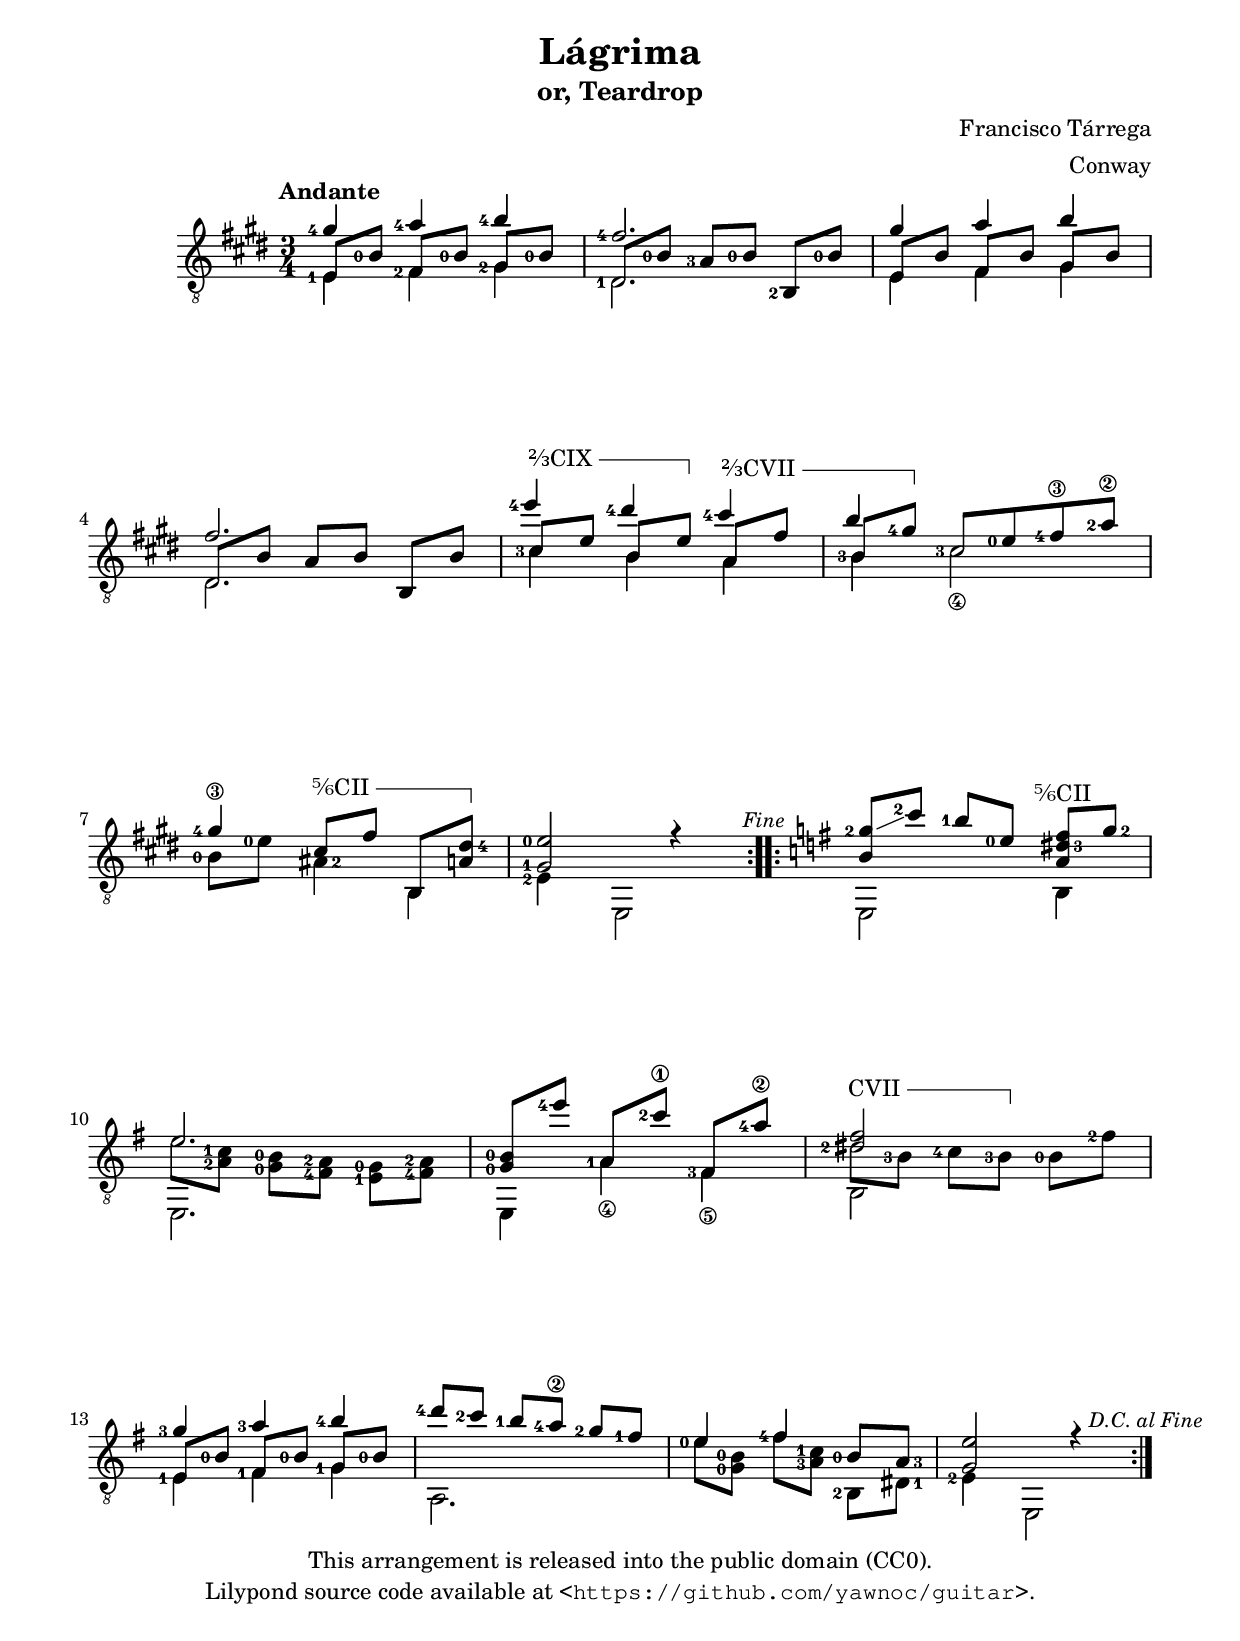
\version "2.18.2"


%%%%%%%%%%%%%%%%%%%%%%%%%%%%%%%%%%%%%%%%%%%%%%%%%%%%%%%%%%%%%%%%
% General
%%%%%%%%%%%%%%%%%%%%%%%%%%%%%%%%%%%%%%%%%%%%%%%%%%%%%%%%%%%%%%%%

\paper {
  top-margin = 1.5\cm
  left-margin = 1.5\cm
  right-margin = 1.5\cm
  bottom-margin = 1.5\cm
  ragged-last-bottom = ##f
}

globalSettings = {
  \accidentalStyle modern
  \compressFullBarRests
  \mergeDifferentlyHeadedOn
  \mergeDifferentlyDottedOn
  \numericTimeSignature
  \pointAndClickOff
}

origin-url = "https://github.com/yawnoc/guitar"

\header {
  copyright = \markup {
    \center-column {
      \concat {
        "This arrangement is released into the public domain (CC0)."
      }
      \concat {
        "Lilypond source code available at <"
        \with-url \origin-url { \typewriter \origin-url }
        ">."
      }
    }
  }
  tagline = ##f
}

%%%%%%%%%%%%%%%%%%%%%%%%%%%%%%%%%%%%%%%%%%%%%%%%%%%%%%%%%%%%%%%%
% Guitar notation
%%%%%%%%%%%%%%%%%%%%%%%%%%%%%%%%%%%%%%%%%%%%%%%%%%%%%%%%%%%%%%%%

stringNumbersAbove = { \set stringNumberOrientations = #'(up) }
stringNumbersBelow = { \set stringNumberOrientations = #'(down) }

fingeringAbove = { \set fingeringOrientations = #'(up) }
fingeringBelow = { \set fingeringOrientations = #'(down) }
fingeringAleft = { \set fingeringOrientations = #'(left) }
fingeringAright = { \set fingeringOrientations = #'(right) }

overrideHorizontalShift = #(define-scheme-function
  (parser location distance) (number?)
  #{
    \override NoteColumn.force-hshift = $distance
  #}
)

revertHorizontalShift = { \revert NoteColumn.force-hshift }

barreSpan = #(define-music-function
  (barre location label music) (string? ly:music?)
  (let
    (
      (elements (extract-named-music music '(NoteEvent EventChord)))
    )
    (if
      (pair? elements)
      (let
        (
          (first-element (first elements))
          (last-element (last elements))
        )
        (set!
          (ly:music-property first-element 'articulations)
          (cons
            (make-music 'TextSpanEvent 'span-direction -1)
            (ly:music-property first-element 'articulations)
          )
        )
        (set!
          (ly:music-property last-element 'articulations)
          (cons
            (make-music 'TextSpanEvent 'span-direction 1)
            (ly:music-property last-element 'articulations)
          )
        )
      )
    )
  )
  #{
    \once \override TextSpanner.font-shape = #'upright
    \once \override TextSpanner.style = #'line
    \once \override TextSpanner.bound-details = #`(
      (left
        (text . ,#{ \markup { \raise #-.55 { #label \hspace #0.7 }} #})
        (Y . 0)
        (padding . -0.8)
        (attach-dir . -2)
      )
      (right
        (text . ,#{ \markup { \draw-line #'(0 . -1.3) } #})
        (Y . 0)
        (padding . -0.5)
        (attach-dir . 2)
      )
    )
    $music
  #}
)

barre = #(define-scheme-function
  (parser location label) (string?)
  #{
    \markup {
      \center-align {
        \hspace #0.7
        $label
      }
    }
  #}
)

nudgeNextBarre = #(define-scheme-function
  (parser location distance) (number?)
  #{
    \once \override TextScript.X-offset = $distance
  #}
)

position = #(define-scheme-function
  (parser location label) (string?)
  #{
    \markup {
      \center-align {
        \hspace #0.5
        $label
      }
    }
  #}
)

%%%%%%%%%%%%%%%%%%%%%%%%%%%%%%%%%%%%%%%%%%%%%%%%%%%%%%%%%%%%%%%%
% Goto statements
%%%%%%%%%%%%%%%%%%%%%%%%%%%%%%%%%%%%%%%%%%%%%%%%%%%%%%%%%%%%%%%%

setGotoVisibility = {
  \once \override Score.RehearsalMark #'break-visibility = #'#(#t #t #f)
}

makeGotoMark = #(define-scheme-function
  (parser location label) (string?)
  #{
    \mark \markup { \small \italic $label }
  #}
)

dcAlFine = {
  \setGotoVisibility
  \makeGotoMark "D.C. al Fine"
}

fine = {
  \setGotoVisibility
  \makeGotoMark Fine
}



\header {
  title = "Lágrima"
  subtitle = "or, Teardrop"
  composer = "Francisco Tárrega"
  arranger = "Conway"
}


\paper {
  systems-per-page = 5
}


initialSignatures = {
  \tempo "Andante"
  \clef "treble_8"
  \key e \major
  \time 3/4
  \set Timing.beamExceptions = #'()
}


highVoiceMusic = {
  
  \globalSettings
  
  % Major section
  \barNumberCheck #1
  \repeat volta 2 {
    \relative c'' {
      \fingeringAleft
      \shiftOn
      \overrideHorizontalShift #0
      <gis-4>4 <a-4> <b-4> |
      <fis-4>2. |
      gis4 a b |
      fis2. |
      \overrideHorizontalShift #-0.4
      <e'-4>4 <dis-4> <cis-4> |
      \stringNumbersAbove
      b
        \shiftOff
        \revertHorizontalShift
        cis,8[ <e-0> <fis-4 \3> <a-2 \2>] |
      <gis-4 \3>4
        \barreSpan ⅚CII { cis,8 fis b,, \fingeringAright <dis'-4 a> } |
      \fingeringAleft
      <e-0 gis,-1>2 r4 | \fine
    }
  }
  
  % Minor section
  \barNumberCheck #9
  \key e \minor
  \repeat volta 2 {
    \relative c' {
      \fingeringAleft
      <g'-2 b,>8 \glissando
        \once \override Fingering.self-alignment-Y = -1
        <c-2> <b-1> <e,-0>
        \fingeringAright
        <fis dis-3 a>^\barre ⅚CII <g-2> |
      e2. |
      \stringNumbersAbove
      \fingeringAleft
      <b-0 g-0>8 <e'-4> a,, <c'-2 \1> fis,, <a'-4 \2> |
      <fis dis-2>2 s4 |
      \shiftOn
      \overrideHorizontalShift #0
      <g-3>4 <a-3> <b-4> |
      \shiftOff
      \revertHorizontalShift
      <d-4>8 <c-2> <b-1> <a-4 \2> <g-2> <fis-1> |
      <e-0>4 <fis-4> <b,-0>8 \fingeringAright <a-3> |
      <g e'>2 r4 | \dcAlFine
    }
  }
  
}


lowVoiceMusic = {
  
  \globalSettings
  
  % Major section
  \barNumberCheck #1
  \repeat volta 2 {
    \relative c {
      \fingeringAleft
      <e-1>4 <fis-2> <gis-2> |
      <dis-1>2. |
      e4 fis gis |
      dis2. |
      <cis'-3>4 b a |
      \stringNumbersBelow
      <b-3>4 <cis-3 \4>2 |
      <b-0>8 <e-0> \fingeringAright <ais,-2>4 b, |
      \fingeringAleft
      <e-2>4 e,2 |
    }
  }
  
  % Minor section
  \barNumberCheck #9
  \repeat volta 2 {
    \relative c, {
      e2 b'4 |
      \shiftOn
      \overrideHorizontalShift #0
      e,2. |
      \shiftOff
      \revertHorizontalShift
      \fingeringAleft
      e4 <a'-1 \4> <fis-3 \5> |
      \shiftOn
      \overrideHorizontalShift #0
      b,2 s4 |
      \shiftOff
      \revertHorizontalShift
      <e-1>4 <fis-1> <g-1> |
      a,2. |
      e''8 <b-0 g-0> fis' <c-1 a-3> <b,-2> \fingeringAright <dis-1> |
      \fingeringAleft
      <e-2>4 e,2 |
    }
  }
  
}


middleVoiceMusic = {
  
  \globalSettings
  
  % Major section
  \barNumberCheck #1
  \repeat volta 2 {
    \relative c {
      \fingeringAleft
      \shiftOff
      e8 <b'-0> fis <b-0> gis <b-0> |
      dis, <b'-0> <a-3> <b-0> <b,-2> <b'-0> |
      e, b' fis b gis b |
      dis, b' a b b, b' |
      \barreSpan ⅔CIX { cis e b e } \barreSpan ⅔CVII { a, fis' |
      b, <gis'-4> } s2 |
      s2. |
      s2. |
    }
  }
  
  % Minor section
  \barNumberCheck #9
  \repeat volta 2 {
    \relative c' {
      s2. |
      \stemDown
      \fingeringAleft
      e8 <c-1 a-2> <b-0 g-0> <a-2 fis-4> <g-0 e-1> <a-2 fis-4> |
      s2. |
      \barreSpan CVII { dis8 <b-3> <c-4> <b-3> } <b-0> <fis'-2> |
      \stemUp
      e, <b'-0> fis <b-0> g <b-0> |
      s2. |
      s2. |
      s2. |
    }
  }
  
}


allMusic = {
  \initialSignatures
  <<
    << \highVoiceMusic >>
      \\
    << \lowVoiceMusic >>
      \\
    << \middleVoiceMusic >>
  >>
}


\score {
  \allMusic
}
